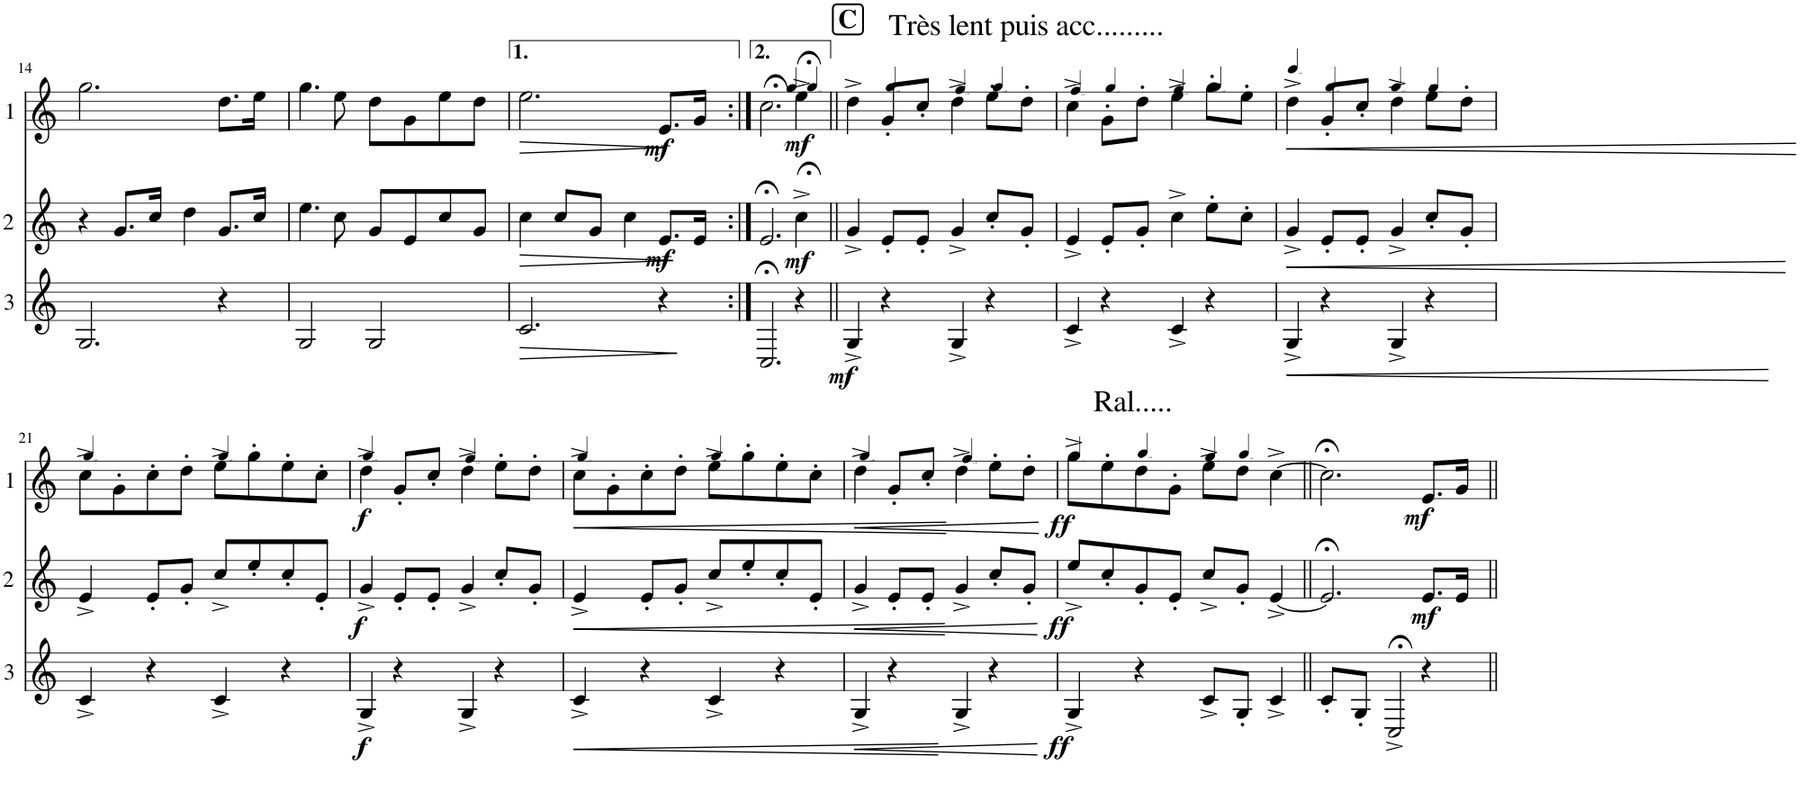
**kern	**dynam	**kern	**dynam	**kern	**dynam
*part3	*part3	*part2	*part2	*part1	*part1
*staff3	*staff3	*staff2	*staff2	*staff1	*staff1
*I"Cor 3	*	*I"Cor 2	*	*I"Cor 1	*
!!LO:PB:g=z
*clefG2	*	*clefG2	*	*clefG2	*
*Trd4c7	*	*Trd4c7	*	*Trd4c7	*
*k[]	*	*k[]	*	*k[]	*
*M4/4	*	*M4/4	*	*M4/4	*
=14	=14	=14	=14	=14	=14
2.G/	.	4r	.	2.gg\	.
.	.	8.g/L	.	.	.
.	.	16cc/Jk	.	.	.
.	.	4dd\	.	.	.
4r	.	8.g/L	.	8.dd\L	.
.	.	16cc/Jk	.	16ee\Jk	.
=15	=15	=15	=15	=15	=15
2G/	.	4.ee\	.	4.gg\	.
.	.	8cc\	.	8ee\	.
2G/	.	8g/L	.	8dd\L	.
.	.	8e/	.	8g\	.
.	.	8cc/	.	8ee\	.
.	.	8g/J	.	8dd\J	.
=16	=16	=16	=16	=16	=16
!	!LO:HP:b	!	!LO:HP:b	!	!LO:HP:b
2.c/	>	4cc\	>	2.ee\	>
.	.	8cc/L	.	.	.
.	.	8g/J	.	.	.
.	.	4cc\	.	.	.
!	!	!	!LO:DY:b	!	!LO:DY:b
4r	.	8.e/L	mf	8.e/L	mf
.	.	16e/Jk	.	16g/Jk	.
.	]	.	]	.	]
=17:|!	=17:|!	=17:|!	=17:|!	=17:|!	=17:|!
*	*	*	*	*^	*
2.C;</	.	2.e;</	.	2.cc;<\	2ryy	.
*	*	*	*	*MM30	*	*
.	.	.	.	.	2ryy	.
*	*	*	*	*MM45	*	*
!	!	!	!LO:DY:b	!	!	!LO:DY:b
4r	.	4cc;<^\	mf	4ee;<^\	.	mf
!!LO:REH:place=s1:a:B:cj:fs=14:t=C
=18||	=18||	=18||	=18||	=18||	=18||	=18||
!	!	!	!	!LO:TX:a:t=Très lent puis acc.........	!	!
!	!LO:DY:b	!	!	!	!	!
*	*	*	*	*v	*v	*
4G^/	mf	4g^/	.	4dd^\	.
*	*	*	*	*MM48	*
4r	.	8e'/L	.	8g'/L	.
.	.	8e'/J	.	8cc'/J	.
*	*	*	*	*MM51	*
4G^/	.	4g^/	.	4dd^\	.
*	*	*	*	*MM54	*
4r	.	8cc'/L	.	8ee'\L	.
.	.	8g'/J	.	8dd'\J	.
=19	=19	=19	=19	=19	=19
*	*	*	*	*MM57	*
4c^/	.	4e^/	.	4cc^\	.
*	*	*	*	*MM60	*
4r	.	8e'/L	.	8g'\L	.
.	.	8g'/J	.	8dd'\J	.
*	*	*	*	*MM63	*
4c^/	.	4cc^\	.	4ee^\	.
*	*	*	*	*MM66	*
4r	.	8ee'\L	.	8gg'\L	.
.	.	8cc'\J	.	8ee'\J	.
=20	=20	=20	=20	=20	=20
*	*	*	*	*MM69	*
!	!LO:HP:b	!	!LO:HP:b	!	!LO:HP:b
4G^/	<	4g^/	<	4dd^\	<
*	*	*	*	*MM72	*
4r	.	8e'/L	.	8g'/L	.
.	.	8e'/J	.	8cc'/J	.
*	*	*	*	*MM75	*
4G^/	.	4g^/	.	4dd^\	.
*	*	*	*	*MM78	*
4r	.	8cc'/L	.	8ee'\L	.
.	.	8g'/J	.	8dd'\J	.
.	[	.	[	.	[
!!LO:LB:g=z
=21	=21	=21	=21	=21	=21
*	*	*	*	*MM82	*
4c^/	.	4e^/	.	8cc^\L	.
.	.	.	.	8g'\	.
4r	.	8e'/L	.	8cc'\	.
.	.	8g'/J	.	8dd'\J	.
*	*	*	*	*MM86	*
4c^/	.	8cc^/L	.	8ee^\L	.
.	.	8ee'/	.	8gg'\	.
4r	.	8cc'/	.	8ee'\	.
.	.	8e'/J	.	8cc'\J	.
=22	=22	=22	=22	=22	=22
*	*	*	*	*MM89	*
!	!LO:DY:b	!	!LO:DY:b	!	!LO:DY:b
4G^/	f	4g^/	f	4dd^\	f
4r	.	8e'/L	.	8g'/L	.
.	.	8e'/J	.	8cc'/J	.
*	*	*	*	*MM92	*
4G^/	.	4g^/	.	4dd^\	.
4r	.	8cc'/L	.	8ee'\L	.
.	.	8g'/J	.	8dd'\J	.
=23	=23	=23	=23	=23	=23
*	*	*	*	*MM97	*
!	!LO:HP:b	!	!LO:HP:b	!	!LO:HP:b
4c^/	<	4e^/	<	8cc^\L	<
.	.	.	.	8g'\	.
4r	.	8e'/L	.	8cc'\	.
.	.	8g'/J	.	8dd'\J	.
*	*	*	*	*MM102	*
4c^/	.	8cc^/L	.	8ee^\L	.
.	.	8ee'/	.	8gg'\	.
4r	.	8cc'/	.	8ee'\	.
.	.	8e'/J	.	8cc'\J	.
.	[	.	[	.	[
=24	=24	=24	=24	=24	=24
*	*	*	*	*MM108	*
!	!LO:HP:b	!	!LO:HP:b	!	!LO:HP:b
4G^/	<	4g^/	<	4dd^\	<
4r	.	8e'/L	.	8g'/L	.
.	.	8e'/J	.	8cc'/J	.
*	*	*	*	*MM112	*
4G^/	.	4g^/	.	4dd^\	.
4r	.	8cc'/L	.	8ee'\L	.
.	.	8g'/J	.	8dd'\J	.
.	[	.	[	.	[
=25	=25	=25	=25	=25	=25
*	*	*	*	*MM95	*
!	!	!	!	!LO:TX:a:t=Ral.....	!
!	!LO:DY:b	!	!LO:DY:b	!	!LO:DY:b
4G^/	ff	8ee^/L	ff	8gg^\L	ff
.	.	8cc'/	.	8ee'\	.
*	*	*	*	*MM85	*
4r	.	8g'/	.	8dd'\	.
.	.	8e'/J	.	8g'\J	.
*	*	*	*	*MM75	*
8c^/L	.	8cc^/L	.	8ee^\L	.
*	*	*	*	*MM65	*
8G'/J	.	8g'/J	.	8dd'\J	.
4c^/	.	[4e^/	.	[4cc^\	.
=26||	=26||	=26||	=26||	=26||	=26||
8c'/L	.	2.e;</]	.	2.cc;<\]	.
8G'/J	.	.	.	.	.
2C;<^/	.	.	.	.	.
!	!	!	!LO:DY:b	!	!LO:DY:b
4r	.	8.e/L	mf	8.e/L	mf
.	.	16e/Jk	.	16g/Jk	.
=||	=||	=||	=||	=||	=||
*-	*-	*-	*-	*-	*-
